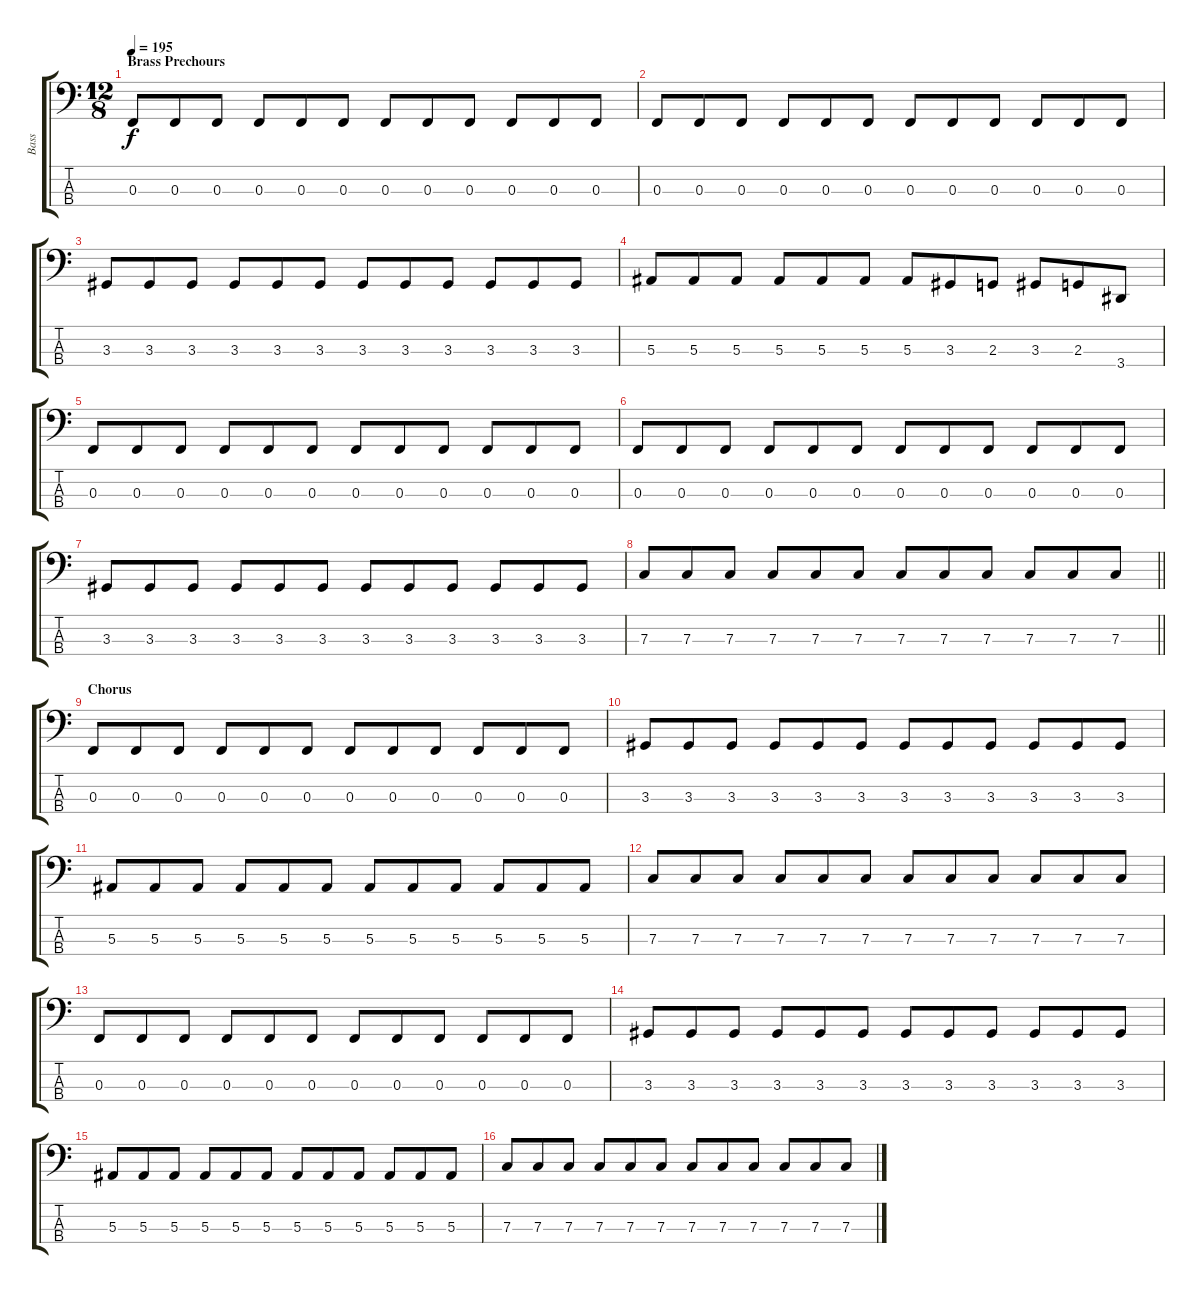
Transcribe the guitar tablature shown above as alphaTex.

\track ("Bass" "Bass") {instrument electricbasspick}
\staff {score tabs}
\tuning (Eb2 Bb1 F1 C1) {hide}
\ts (12 8)
\section ("" "Brass Prechours")
\tempo 195
\clef f4
\ks c
0.3.8{dy f} 0.3.8 0.3.8 0.3.8 0.3.8 0.3.8 0.3.8 0.3.8 0.3.8 0.3.8 0.3.8 0.3.8 |
0.3.8 0.3.8 0.3.8 0.3.8 0.3.8 0.3.8 0.3.8 0.3.8 0.3.8 0.3.8 0.3.8 0.3.8 |
3.3.8 3.3.8 3.3.8 3.3.8 3.3.8 3.3.8 3.3.8 3.3.8 3.3.8 3.3.8 3.3.8 3.3.8 |
5.3.8 5.3.8 5.3.8 5.3.8 5.3.8 5.3.8 5.3.8 3.3.8 2.3.8 3.3.8 2.3.8 3.4.8 |
0.3.8 0.3.8 0.3.8 0.3.8 0.3.8 0.3.8 0.3.8 0.3.8 0.3.8 0.3.8 0.3.8 0.3.8 |
0.3.8 0.3.8 0.3.8 0.3.8 0.3.8 0.3.8 0.3.8 0.3.8 0.3.8 0.3.8 0.3.8 0.3.8 |
3.3.8 3.3.8 3.3.8 3.3.8 3.3.8 3.3.8 3.3.8 3.3.8 3.3.8 3.3.8 3.3.8 3.3.8 |
\barLineRight lightlight
7.3.8 7.3.8 7.3.8 7.3.8 7.3.8 7.3.8 7.3.8 7.3.8 7.3.8 7.3.8 7.3.8 7.3.8 |
\section ("" "Chorus")
0.3.8 0.3.8 0.3.8 0.3.8 0.3.8 0.3.8 0.3.8 0.3.8 0.3.8 0.3.8 0.3.8 0.3.8 |
3.3.8 3.3.8 3.3.8 3.3.8 3.3.8 3.3.8 3.3.8 3.3.8 3.3.8 3.3.8 3.3.8 3.3.8 |
5.3.8 5.3.8 5.3.8 5.3.8 5.3.8 5.3.8 5.3.8 5.3.8 5.3.8 5.3.8 5.3.8 5.3.8 |
7.3.8 7.3.8 7.3.8 7.3.8 7.3.8 7.3.8 7.3.8 7.3.8 7.3.8 7.3.8 7.3.8 7.3.8 |
0.3.8 0.3.8 0.3.8 0.3.8 0.3.8 0.3.8 0.3.8 0.3.8 0.3.8 0.3.8 0.3.8 0.3.8 |
3.3.8 3.3.8 3.3.8 3.3.8 3.3.8 3.3.8 3.3.8 3.3.8 3.3.8 3.3.8 3.3.8 3.3.8 |
5.3.8 5.3.8 5.3.8 5.3.8 5.3.8 5.3.8 5.3.8 5.3.8 5.3.8 5.3.8 5.3.8 5.3.8 |
7.3.8 7.3.8 7.3.8 7.3.8 7.3.8 7.3.8 7.3.8 7.3.8 7.3.8 7.3.8 7.3.8 7.3.8
